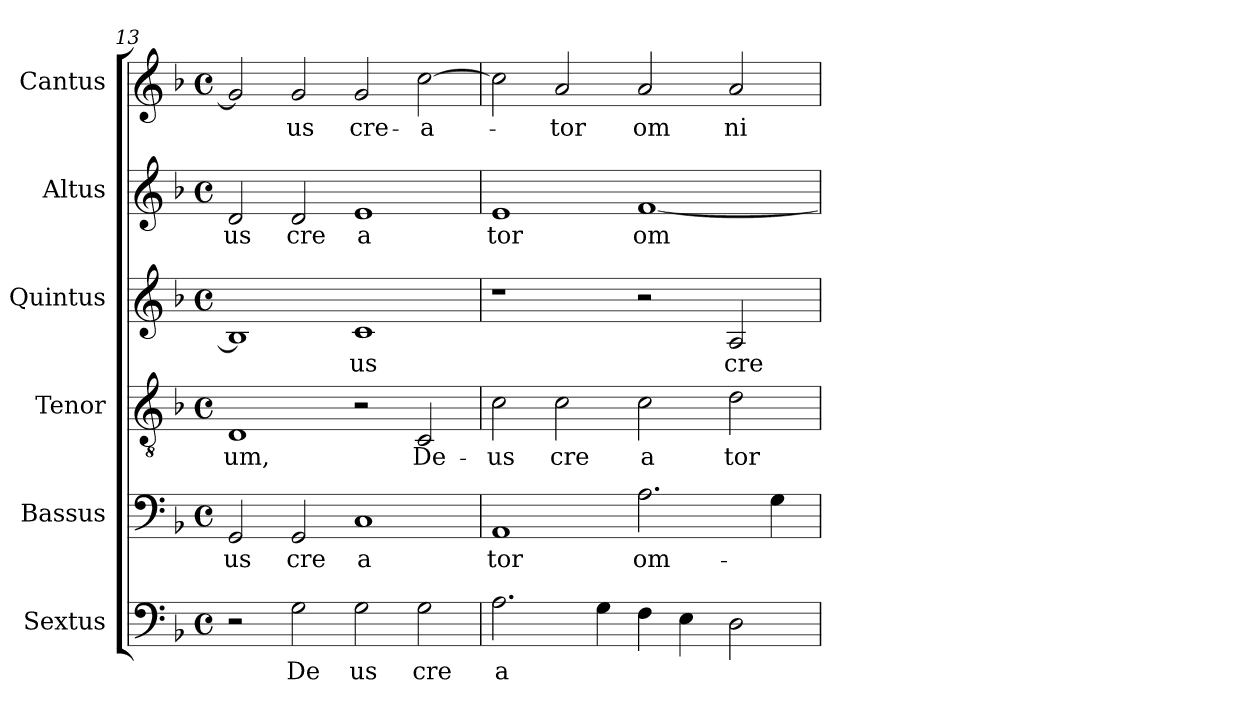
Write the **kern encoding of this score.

**kern	**text	**kern	**text	**kern	**text	**kern	**text	**kern	**text	**kern	**text
*part6	*part6	*part5	*part5	*part4	*part4	*part3	*part3	*part2	*part2	*part1	*part1
*staff6	*staff6	*staff5	*staff5	*staff4	*staff4	*staff3	*staff3	*staff2	*staff2	*staff1	*staff1
*I"Sextus	*	*I"Bassus	*	*I"Tenor	*	*I"Quintus	*	*I"Altus	*	*I"Cantus	*
*I'Sextus	*	*I'Bassus	*	*I'Tenor	*	*I'Quintus	*	*I'Altus	*	*I'Cantus	*
*clefF4	*	*clefF4	*	*clefGv2	*	*clefG2	*	*clefG2	*	*clefG2	*
*k[b-]	*	*k[b-]	*	*k[b-]	*	*k[b-]	*	*k[b-]	*	*k[b-]	*
*F:	*	*F:	*	*F:	*	*F:	*	*F:	*	*F:	*
*M4/4	*	*M4/4	*	*M4/4	*	*M4/4	*	*M4/4	*	*M4/4	*
*met(c)	*	*met(c)	*	*met(c)	*	*met(c)	*	*met(c)	*	*met(c)	*
=13	=13	=13	=13	=13	=13	=13	=13	=13	=13	=13	=13
!	!	!	!LO:LY:b:cj	!	!LO:LY:b:cj	!	!	!	!LO:LY:b:cj	!	!
2r	.	2GG/	us	1D	-um,	1Bn]	.	2d/	us	2g/]	.
!	!LO:LY:b:cj	!	!LO:LY:b:cj	!	!	!	!	!	!LO:LY:b:cj	!	!LO:LY:b:cj
2G\	De	2GG/	cre	.	.	.	.	2d/	cre	2g/	-us
!	!LO:LY:b:cj	!	!LO:LY:b:cj	!	!	!	!LO:LY:b:cj	!	!LO:LY:b:cj	!	!LO:LY:b:cj
2G\	us	1C	a	2r	.	1c	-us	1e	a	2g/	cre-
!	!LO:LY:b:cj	!	!	!	!LO:LY:b:cj	!	!	!	!	!	!LO:LY:b:cj
2G\	cre	.	.	2C/	De-	.	.	.	.	[<2cc\	-a-
!!LO:LB:g=z
=14	=14	=14	=14	=14	=14	=14	=14	=14	=14	=14	=14
!	!LO:LY:b:cj	!	!LO:LY:b:cj	!	!LO:LY:b:cj	!	!	!	!LO:LY:b:cj	!	!
*	*	*	*	*	*	*^	*	*	*	*	*
2.A\	a	1AA	tor	2c\	-us	1r	1ryy	.	1e	tor	2cc\]	.
!	!	!	!	!	!LO:LY:b:cj	!	!	!	!	!	!	!LO:LY:b:cj
.	.	.	.	2c\	cre	.	.	.	.	.	2a/	-tor
4G\	.	.	.	.	.	.	.	.	.	.	.	.
!	!	!	!LO:LY:b	!	!LO:LY:b:cj	!	!	!	!	!LO:LY:b:cj	!	!LO:LY:b:cj
4F\	.	2.A\	om-	2c\	a	2r	4...ryy	.	[<1f	om	2a/	om
4E\	.	.	.	.	.	.	.	.	.	.	.	.
.	.	.	.	.	.	.	2ryy	.	.	.	.	.
!	!	!	!	!	!LO:LY:b:cj	!	!	!LO:LY:b:cj	!	!	!	!LO:LY:b:cj
2D\	.	.	.	2d\	tor	2A/	.	cre-	.	.	2a/	ni
.	.	4G\	.	.	.	.	.	.	.	.	.	.
.	.	.	.	.	.	.	32ryy	.	.	.	.	.
*	*	*	*	*	*	*v	*v	*	*	*	*	*
=	=	=	=	=	=	=	=	=	=	=	=
*-	*-	*-	*-	*-	*-	*-	*-	*-	*-	*-	*-
